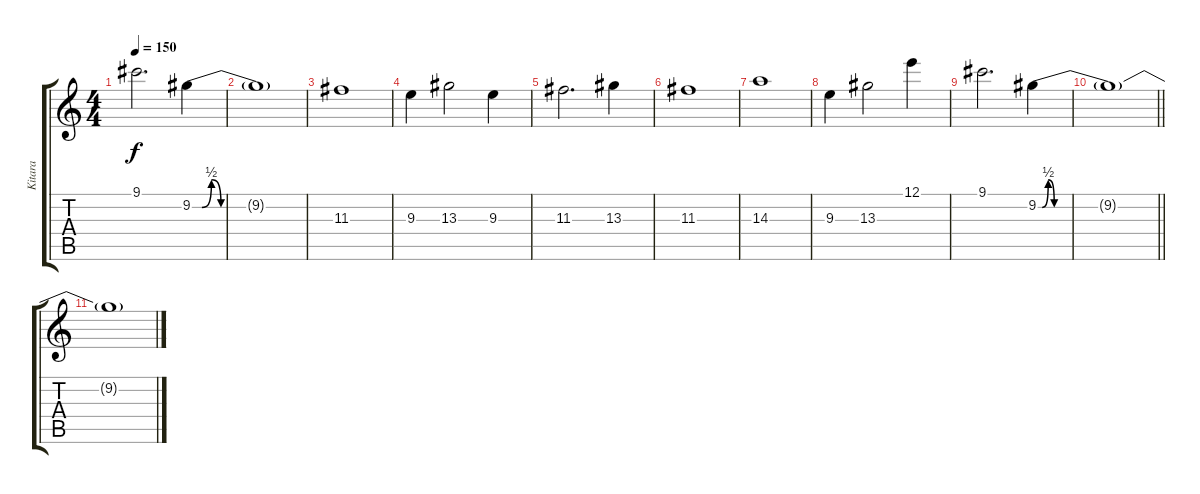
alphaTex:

\track ("Kitara" "Kitara") {mute instrument distortionguitar}
\staff {score tabs}
\tuning (E4 B3 G3 D3 A2 E2) {hide}
\ts (4 4)
\tempo 150
\clef g2
\ks c
9.1.2{d dy f} 9.2{be (custom 0 0 5 0 10 2 15 0 60 0)}.4 |
9.2{t}.1 |
11.3.1 |
9.3.4 13.3.2 9.3.4 |
11.3.2{d} 13.3.4 |
11.3.1 |
14.3.1 |
9.3.4 13.3.2 12.1.4 |
9.1.2{d} 9.2{be (custom 0 0 2 0 5 2 8 0 60 0)}.4 |
\barLineRight lightlight
9.2{t}.1 |
9.2{t}.1
